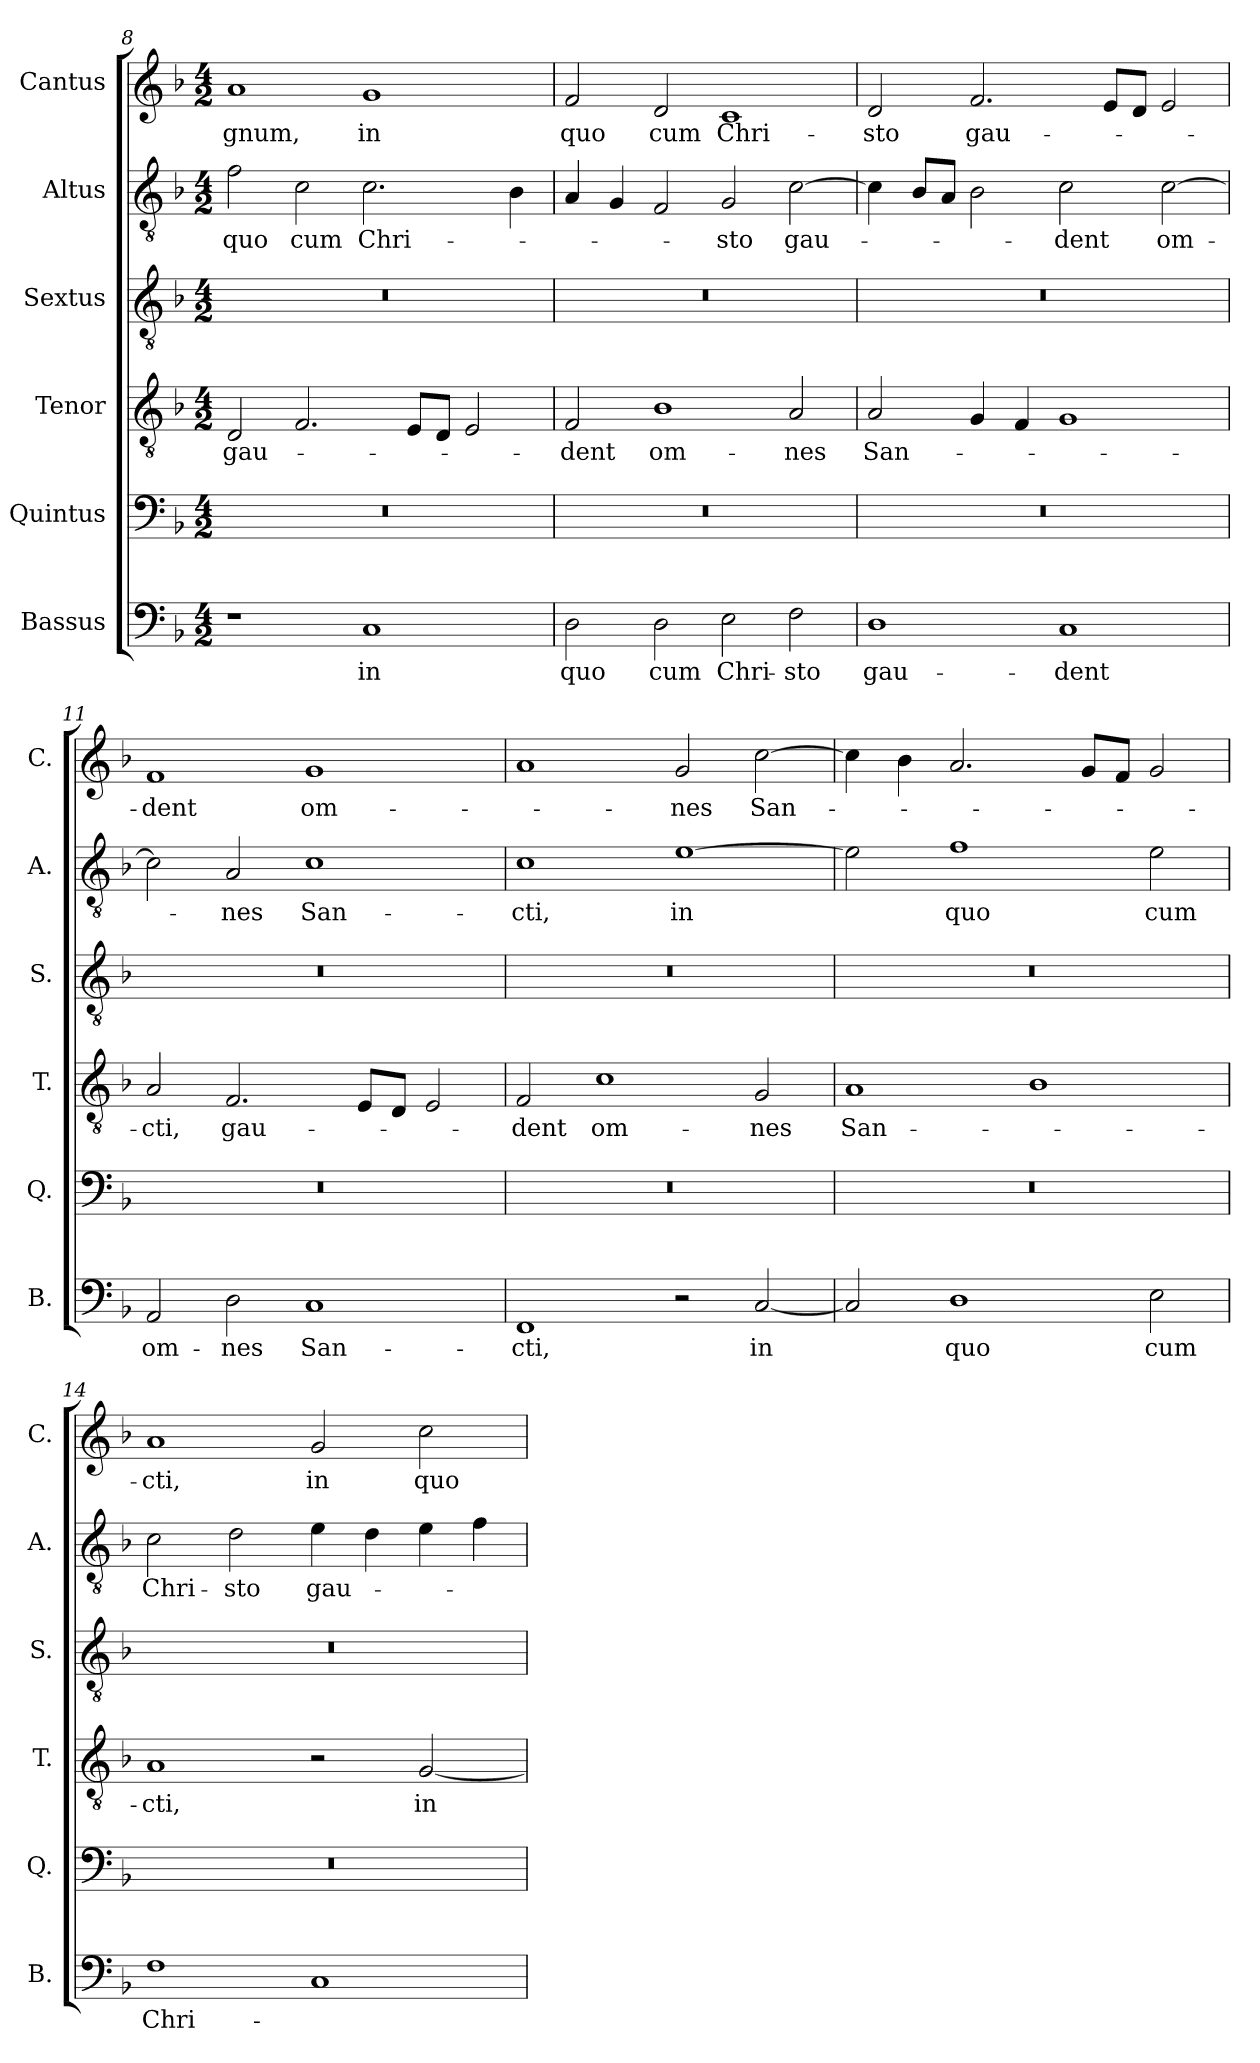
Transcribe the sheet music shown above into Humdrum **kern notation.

**kern	**text	**kern	**kern	**text	**kern	**kern	**text	**kern	**text
*part6	*part6	*part5	*part4	*part4	*part3	*part2	*part2	*part1	*part1
*staff6	*staff6	*staff5	*staff4	*staff4	*staff3	*staff2	*staff2	*staff1	*staff1
*I"Bassus	*	*I"Quintus	*I"Tenor	*	*I"Sextus	*I"Altus	*	*I"Cantus	*
*I'B.	*	*I'Q.	*I'T.	*	*I'S.	*I'A.	*	*I'C.	*
*clefF4	*	*clefF4	*clefGv2	*	*clefGv2	*clefGv2	*	*clefG2	*
*k[b-]	*	*k[b-]	*k[b-]	*	*k[b-]	*k[b-]	*	*k[b-]	*
*M4/2	*	*M4/2	*M4/2	*	*M4/2	*M4/2	*	*M4/2	*
=8	=8	=8	=8	=8	=8	=8	=8	=8	=8
1r	.	0r	2D/	gau-	0r	2f\	quo	1a	-gnum,
.	.	.	2.F/	.	.	2c\	cum	.	.
1C	in	.	.	.	.	2.c\	Chri-	1g	in
.	.	.	8E/L	.	.	.	.	.	.
.	.	.	8D/J	.	.	.	.	.	.
.	.	.	2E/	.	.	.	.	.	.
.	.	.	.	.	.	4B-\	.	.	.
=9	=9	=9	=9	=9	=9	=9	=9	=9	=9
2D\	quo	0r	2F/	-dent	0r	4A/	.	2f/	quo
.	.	.	.	.	.	4G/	.	.	.
2D\	cum	.	1B-	om-	.	2F/	.	2d/	cum
2E\	Chri-	.	.	.	.	2G/	-sto	1c	Chri-
2F\	-sto	.	2A/	-nes	.	[2c\	gau-	.	.
=10	=10	=10	=10	=10	=10	=10	=10	=10	=10
1D	gau-	0r	2A/	San-	0r	4c\]	.	2d/	-sto
.	.	.	.	.	.	8B-/L	.	.	.
.	.	.	.	.	.	8A/J	.	.	.
.	.	.	4G/	.	.	2B-\	.	2.f/	gau-
.	.	.	4F/	.	.	.	.	.	.
1C	-dent	.	1G	.	.	2c\	-dent	.	.
.	.	.	.	.	.	.	.	8e/L	.
.	.	.	.	.	.	.	.	8d/J	.
.	.	.	.	.	.	[2c\	om-	2e/	.
!!LO:PB:g=z
=11	=11	=11	=11	=11	=11	=11	=11	=11	=11
2AA/	om-	0r	2A/	-cti,	0r	2c\]	.	1f	-dent
2D\	-nes	.	2.F/	gau-	.	2A/	-nes	.	.
1C	San-	.	.	.	.	1c	San-	1g	om-
.	.	.	8E/L	.	.	.	.	.	.
.	.	.	8D/J	.	.	.	.	.	.
.	.	.	2E/	.	.	.	.	.	.
=12	=12	=12	=12	=12	=12	=12	=12	=12	=12
1FF	-cti,	0r	2F/	-dent	0r	1c	-cti,	1a	.
.	.	.	1c	om-	.	.	.	.	.
2r	.	.	.	.	.	[1e	in	2g/	-nes
[2C/	in	.	2G/	-nes	.	.	.	[2cc\	San-
=13	=13	=13	=13	=13	=13	=13	=13	=13	=13
2C/]	.	0r	1A	San-	0r	2e\]	.	4cc\]	.
.	.	.	.	.	.	.	.	4b-\	.
1D	quo	.	.	.	.	1f	quo	2.a/	.
.	.	.	1B-	.	.	.	.	.	.
.	.	.	.	.	.	.	.	8g/L	.
.	.	.	.	.	.	.	.	8f/J	.
2E\	cum	.	.	.	.	2e\	cum	2g/	.
=14	=14	=14	=14	=14	=14	=14	=14	=14	=14
1F	Chri-	0r	1A	-cti,	0r	2c\	Chri-	1a	-cti,
.	.	.	.	.	.	2d\	-sto	.	.
1C	.	.	2r	.	.	4e\	gau-	2g/	in
.	.	.	.	.	.	4d\	.	.	.
.	.	.	[2G/	in	.	4e\	.	2cc\	quo
.	.	.	.	.	.	4f\	.	.	.
=	=	=	=	=	=	=	=	=	=
*-	*-	*-	*-	*-	*-	*-	*-	*-	*-
